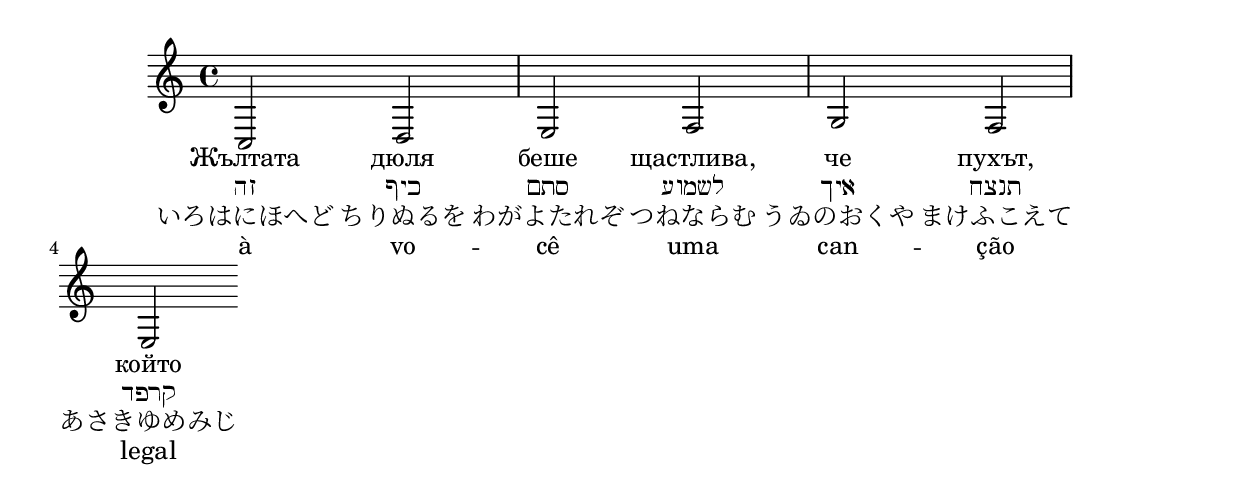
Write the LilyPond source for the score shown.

\version "2.11.51"

%% Edit this file using a Unicode aware editor, such as GVIM, GEDIT, Emacs

%{

You may have to install additional fonts.

Red Hat Fedora

    taipeifonts fonts-xorg-truetype ttfonts-ja fonts-arabic \
	 ttfonts-zh_CN fonts-ja fonts-hebrew 

Debian GNU/Linux

   apt-get install emacs-intl-fonts xfonts-intl-.* \
	ttf-kochi-gothic ttf-kochi-mincho \
	xfonts-bolkhov-75dpi xfonts-cronyx-100dpi xfonts-cronyx-75dpi 
%} 

\header {

  texidoc = "Various scripts may be used for texts (like titles and
lyrics) introduced by entering them in UTF-8 encoding, and using a
Pango based backend.  Depending on the fonts installed, this fragment
will render Bulgarian (Cyrillic), Hebrew, Japanese and Portuguese.

"
  
}

% Cyrillic font
bulgarian = \lyricmode {
  Жълтата дюля беше щастлива, че пухът, който цъфна, замръзна като гьон.
}

hebrew = \lyricmode { 
  זה כיף סתם לשמוע איך תנצח קרפד עץ טוב בגן.
}

japanese = \lyricmode {  
  いろはにほへど ちりぬるを
  わがよたれぞ  つねならむ
  うゐのおくや  まけふこえて
  あさきゆめみじ ゑひもせず 
}

% "a legal song to you"
portuguese = \lyricmode { 
  à vo -- cê uma can -- ção legal
}

\paper {
  ragged-right = ##T
}

\relative  { 
  c2 d e f g f e
}
\addlyrics { \bulgarian }
\addlyrics { \hebrew }
\addlyrics { \japanese }
\addlyrics { \portuguese }
